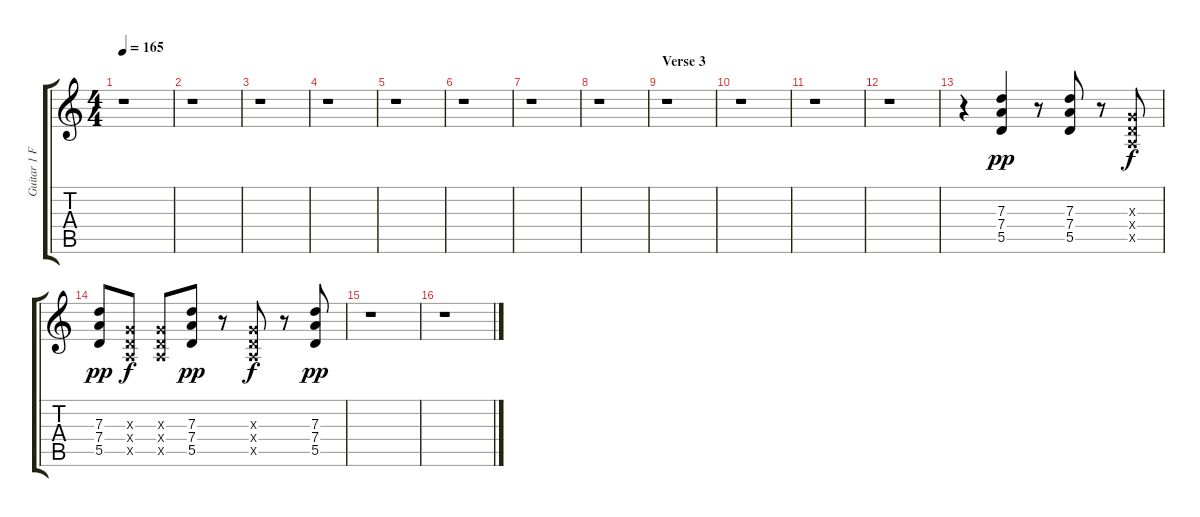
\track ("Guitar 1 Fills" "Guitar 1 F") {instrument distortionguitar}
\staff {score tabs}
\tuning (E4 B3 G3 D3 A2 E2) {hide}
\ts (4 4)
\tempo 165
\clef g2
\ks c
r.1{dy pp} |
r.1 |
r.1 |
r.1 |
r.1 |
r.1 |
r.1 |
r.1 |
\section ("" "Verse 3")
r.1 |
r.1 |
r.1 |
r.1 |
r.4 (7.3 7.4 5.5).4 r.8 (7.3 7.4 5.5).8 r.8 (0.3{x} 0.4{x} 0.5{x}).8{dy f} |
(7.3 7.4 5.5).8{dy pp} (0.3{x} 0.4{x} 0.5{x}).8{dy f} (0.3{x} 0.4{x} 0.5{x}).8 (7.3 7.4 5.5).8{dy pp} r.8 (0.3{x} 0.4{x} 0.5{x}).8{dy f} r.8 (7.3 7.4 5.5).8{dy pp} |
r.1 |
r.1
